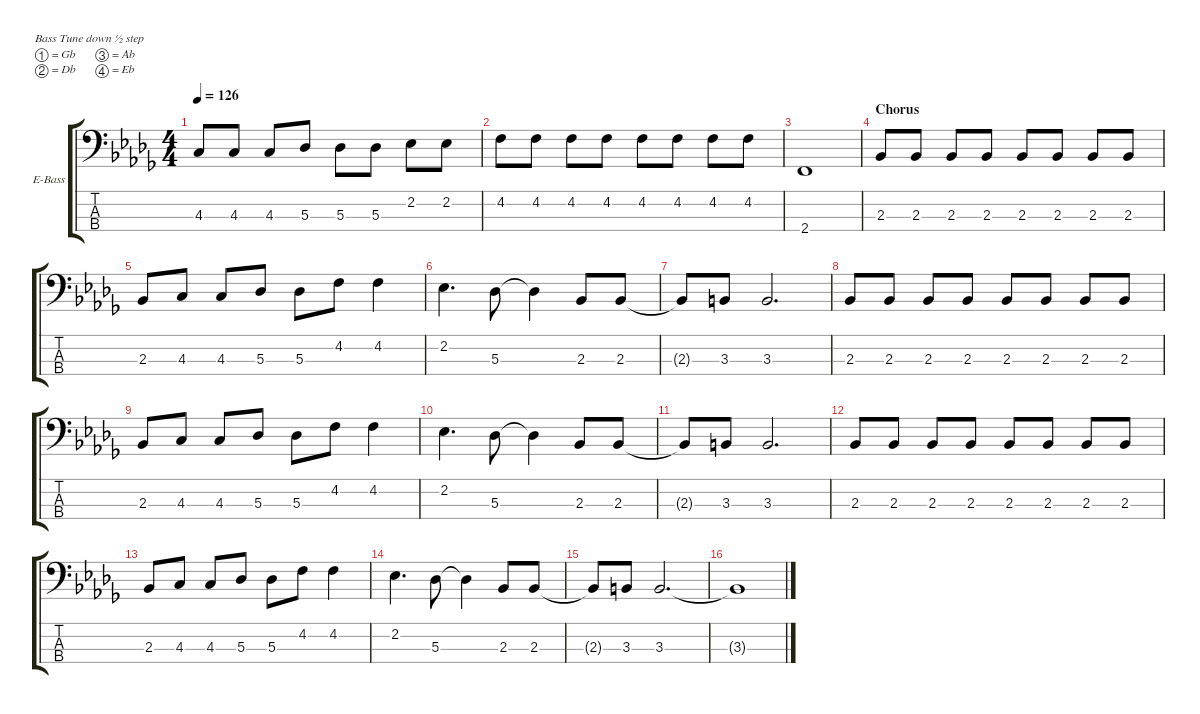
\hideDynamics
\bracketExtendMode groupsimilarinstruments
\firstSystemTrackNameOrientation horizontal
\otherSystemsTrackNameOrientation horizontal
\track ("Electric Bass" "E-Bass") {instrument electricbassfinger}
\staff {score tabs}
\tuning (Gb2 Db2 Ab1 Eb1)
\ts (4 4)
\tempo 126
\clef f4
\ks db
4.3.8{dy mf} 4.3.8 4.3.8 5.3.8 5.3.8 5.3.8 2.2.8 2.2.8 |
4.2.8 4.2.8 4.2.8 4.2.8 4.2.8 4.2.8 4.2.8 4.2.8 |
2.4.1{dy f} |
\section ("" "Chorus")
2.3.8{dy mf} 2.3.8 2.3.8 2.3.8 2.3.8 2.3.8 2.3.8 2.3.8 |
2.3.8 4.3.8 4.3.8 5.3.8 5.3.8 4.2.8 4.2.4 |
2.2.4{d} 5.3.8 5.3{t}.4 2.3.8 2.3.8 |
2.3{t}.8 3.3.8 3.3.2{d} |
2.3.8 2.3.8 2.3.8 2.3.8 2.3.8 2.3.8 2.3.8 2.3.8 |
2.3.8 4.3.8 4.3.8 5.3.8 5.3.8 4.2.8 4.2.4 |
2.2.4{d} 5.3.8 5.3{t}.4 2.3.8 2.3.8 |
2.3{t}.8 3.3.8 3.3.2{d} |
2.3.8 2.3.8 2.3.8 2.3.8 2.3.8 2.3.8 2.3.8 2.3.8 |
2.3.8 4.3.8 4.3.8 5.3.8 5.3.8 4.2.8 4.2.4 |
2.2.4{d} 5.3.8 5.3{t}.4 2.3.8 2.3.8 |
2.3{t}.8 3.3.8 3.3.2{d} |
3.3{t}.1{dy f}
